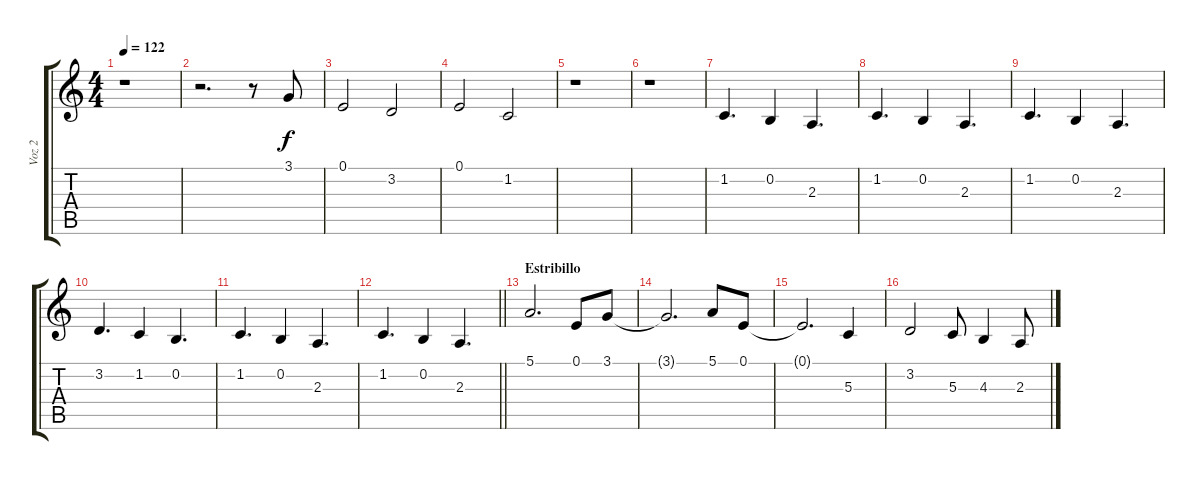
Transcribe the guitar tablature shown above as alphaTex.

\track ("Voz 2" "Voz 2") {instrument synthvoice}
\staff {score tabs}
\tuning (E4 B3 G3 D3 A2 E2) {hide}
\ts (4 4)
\tempo 122
\clef g2
\ks c
r.1{dy mp} |
r.2{d} r.8 3.1.8{dy f} |
0.1.2 3.2.2 |
0.1.2 1.2.2 |
r.1 |
r.1 |
1.2.4{d} 0.2.4 2.3.4{d} |
1.2.4{d} 0.2.4 2.3.4{d} |
1.2.4{d} 0.2.4 2.3.4{d} |
3.2.4{d} 1.2.4 0.2.4{d} |
1.2.4{d} 0.2.4 2.3.4{d} |
\barLineRight lightlight
1.2.4{d} 0.2.4 2.3.4{d} |
\section ("" "Estribillo")
5.1.2{d} 0.1.8 3.1.8 |
3.1{t}.2{d} 5.1.8 0.1.8 |
0.1{t}.2{d} 5.3.4 |
3.2.2 5.3.8 4.3.4 2.3.8
